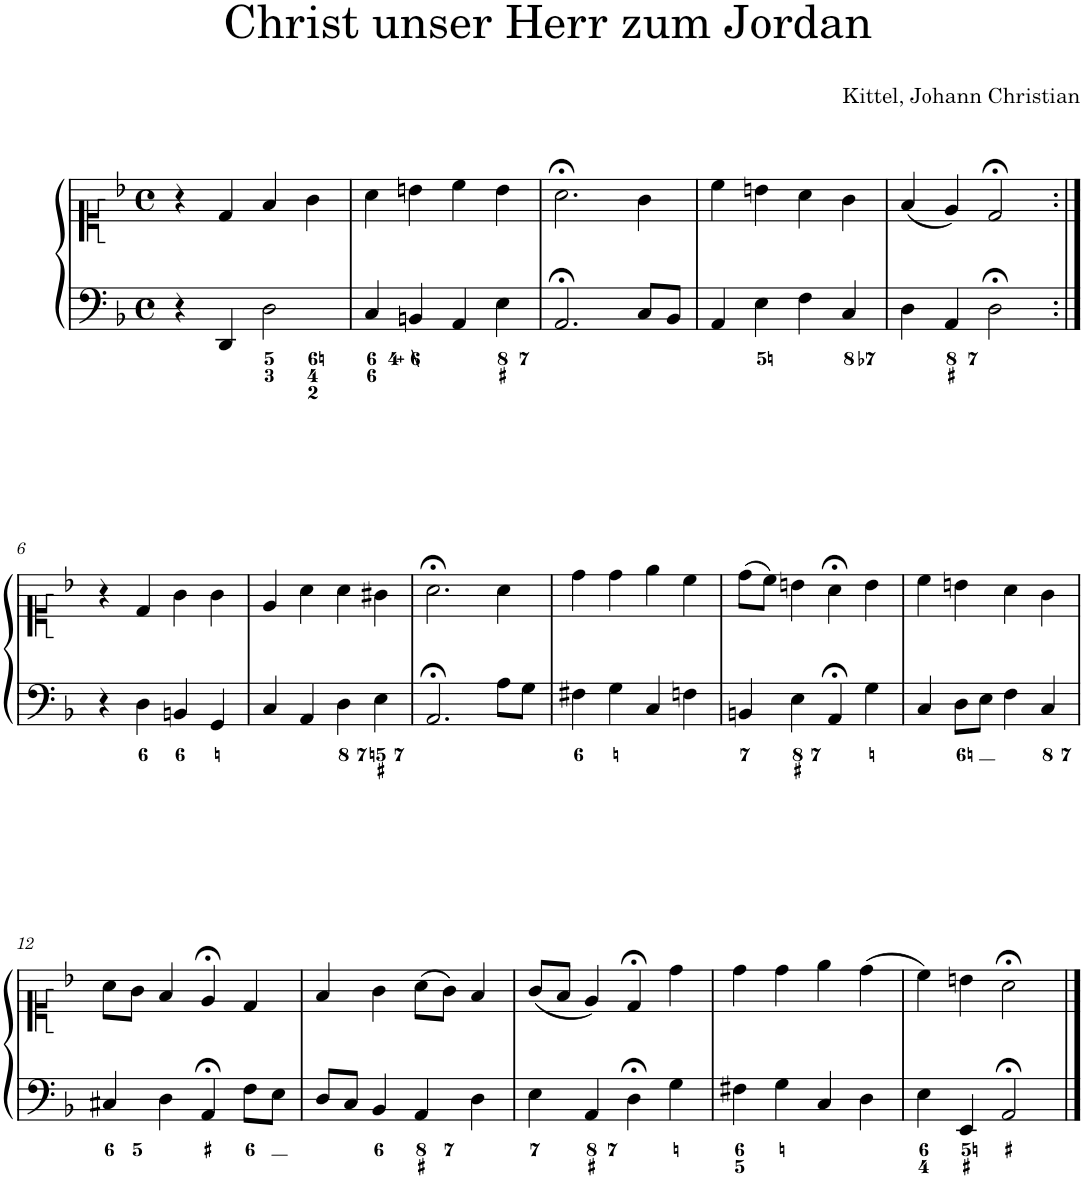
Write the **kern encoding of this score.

**kern	**kern
*part1	*part1
*staff2	*staff1
*I"Piano	*
*I'Pno.	*
*clefF4	*clefC1
*k[b-]	*k[b-]
*M4/4	*M4/4
*met(c)	*met(c)
=1	=1
4r	4r
4DD/	4d/
2D\	4f/
.	4g\
=2	=2
4C/	4a\
4BBn/	4bn\
4AA/	4cc\
4E\	4b\
=3	=3
2.AA;</	2.a;<\
8C/L	4g\
8BB-/J	.
=4	=4
4AA/	4cc\
4E\	4bn\
4F\	4a\
4C/	4g\
=5	=5
4D\	(4f/
4AA/	4e/)
2D;<\	2d;</
!!LO:LB:g=z
=6:|!	=6:|!
4r	4r
4D\	4d/
4BBn/	4g\
4GG/	4g\
=7	=7
4C/	4e/
4AA/	4a\
4D\	4a\
4E\	4g#X\
=8	=8
2.AA;</	2.a;<\
8A\L	4a\
8G\J	.
=9	=9
4F#X\	4dd\
4G\	4dd\
4C/	4ee\
4Fn\	4cc\
=10	=10
4BBn/	(8dd\L
.	8cc\J)
4E\	4bn\
4AA;</	4a;<\
4G\	4b\
=11	=11
4C/	4cc\
8D\L	4bn\
8E\J	.
4F\	4a\
4C/	4g\
!!LO:LB:g=z
=12	=12
4C#X/	8a\L
.	8g\J
4D\	4f/
4AA;</	4e;</
8F\L	4d/
8E\J	.
=13	=13
8D/L	4f/
8C/J	.
4BB-/	4g\
4AA/	(8a\L
.	8g\J)
4D\	4f/
=14	=14
4E\	(8g/L
.	8f/J
4AA/	4e/)
4D;<\	4d;</
4G\	4dd\
=15	=15
4F#X\	4dd\
4G\	4dd\
4C/	4ee\
4D\	(4dd\
=16	=16
4E\	4cc\)
4EE/	4bn\
2AA;</	2a;<\
==	==
*-	*-
